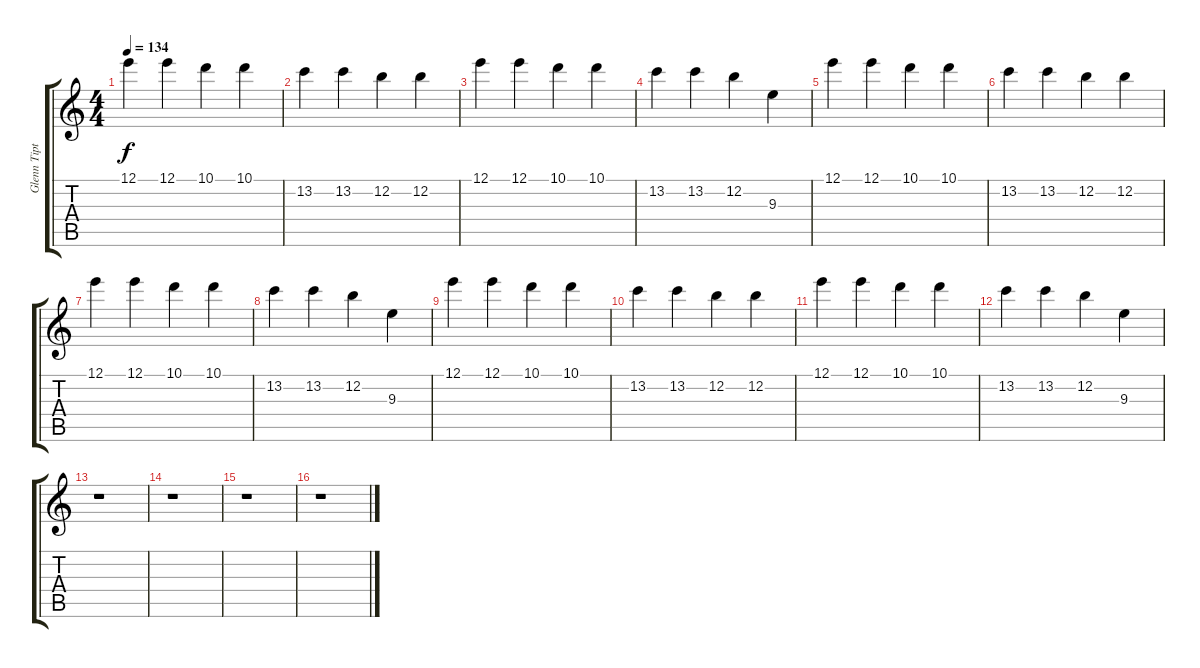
\track ("Glenn Tipton" "Glenn Tipt") {instrument overdrivenguitar}
\staff {score tabs}
\tuning (E4 B3 G3 D3 A2 E2) {hide}
\ts (4 4)
\tempo 134
\clef g2
\ks c
12.1.4{dy f instrument overdrivenguitar} 12.1.4 10.1.4 10.1.4 |
13.2.4 13.2.4 12.2.4 12.2.4 |
12.1.4 12.1.4 10.1.4 10.1.4 |
13.2.4 13.2.4 12.2.4 9.3.4 |
12.1.4 12.1.4 10.1.4 10.1.4 |
13.2.4 13.2.4 12.2.4 12.2.4 |
12.1.4 12.1.4 10.1.4 10.1.4 |
13.2.4 13.2.4 12.2.4 9.3.4 |
12.1.4 12.1.4 10.1.4 10.1.4 |
13.2.4 13.2.4 12.2.4 12.2.4 |
12.1.4 12.1.4 10.1.4 10.1.4 |
13.2.4 13.2.4 12.2.4 9.3.4 |
r.1 |
r.1 |
r.1 |
r.1
